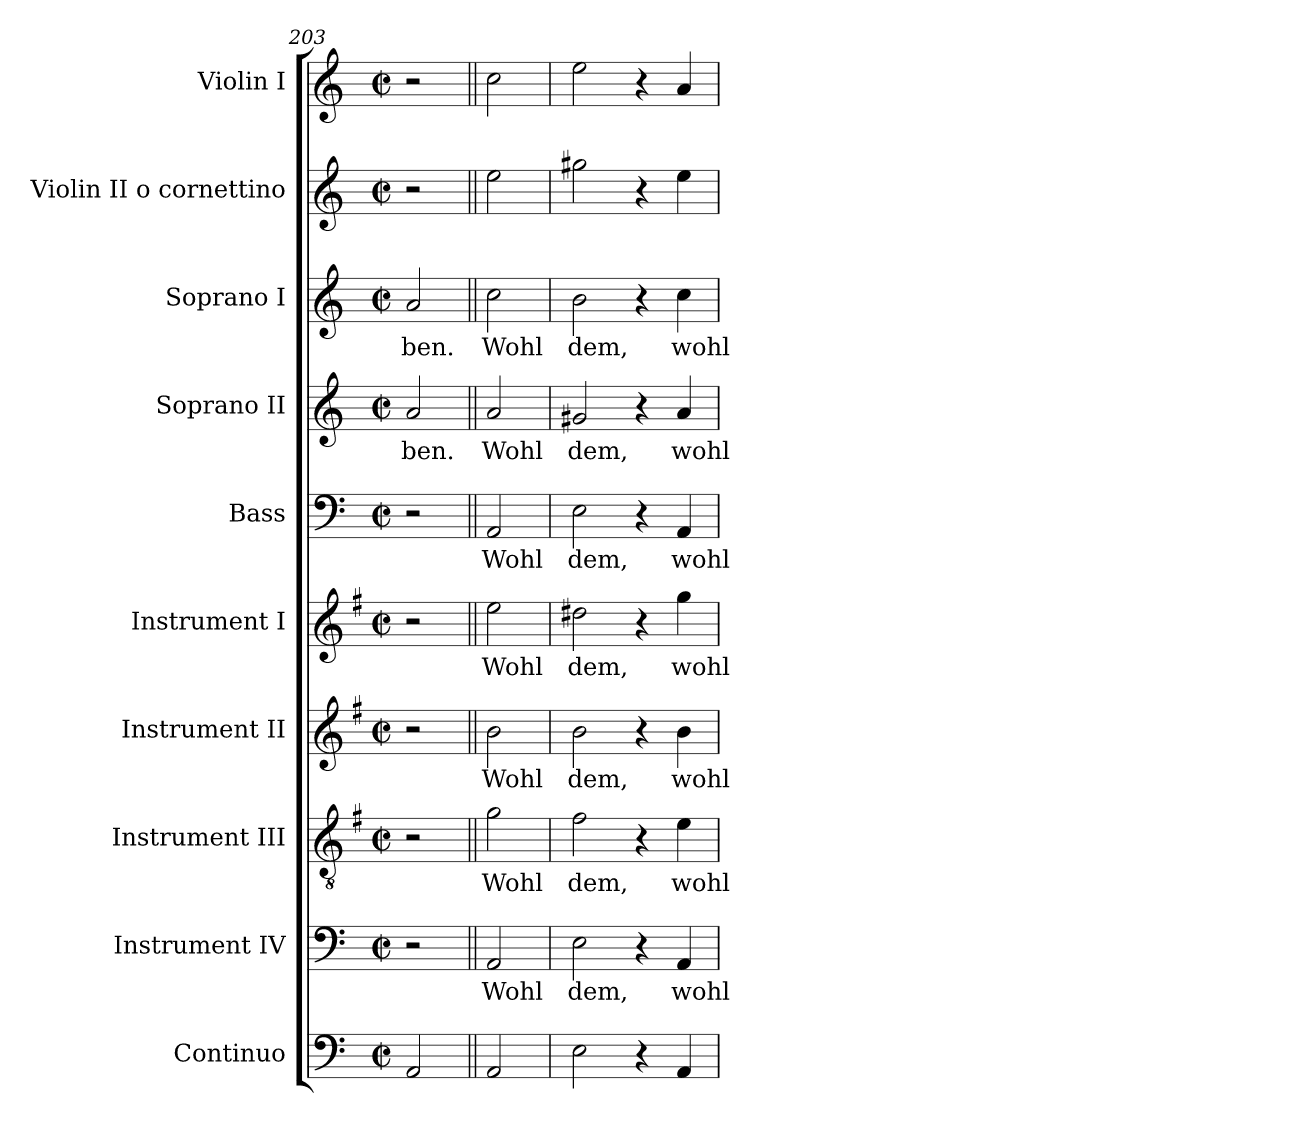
**kern	**kern	**text	**kern	**text	**kern	**text	**kern	**text	**kern	**text	**kern	**text	**kern	**text	**kern	**kern
*part10	*part9	*part9	*part8	*part8	*part7	*part7	*part6	*part6	*part5	*part5	*part4	*part4	*part3	*part3	*part2	*part1
*staff10	*staff9	*staff9	*staff8	*staff8	*staff7	*staff7	*staff6	*staff6	*staff5	*staff5	*staff4	*staff4	*staff3	*staff3	*staff2	*staff1
*I"Continuo	*I"Instrument IV	*	*I"Instrument III	*	*I"Instrument II	*	*I"Instrument I	*	*I"Bass	*	*I"Soprano II	*	*I"Soprano I	*	*I"Violin II o cornettino	*I"Violin I
*	*I'IV	*	*I'III	*	*I'II	*	*I'I	*	*I'B	*	*I'S II	*	*I'S I	*	*I'Vn II	*I'Vn I
*clefF4	*clefF4	*	*clefGv2	*	*clefG2	*	*clefG2	*	*clefF4	*	*clefG2	*	*clefG2	*	*clefG2	*clefG2
*	*	*	*ITrd4c7	*	*ITrd4c7	*	*ITrd4c7	*	*	*	*	*	*	*	*	*
*k[]	*k[]	*	*k[]	*	*k[]	*	*k[]	*	*k[]	*	*k[]	*	*k[]	*	*k[]	*k[]
*C:	*C:	*	*C:	*	*C:	*	*C:	*	*C:	*	*C:	*	*C:	*	*C:	*C:
*M2/2	*M2/2	*	*M2/2	*	*M2/2	*	*M2/2	*	*M2/2	*	*M2/2	*	*M2/2	*	*M2/2	*M2/2
*met(c|)	*met(c|)	*	*met(c|)	*	*met(c|)	*	*met(c|)	*	*met(c|)	*	*met(c|)	*	*met(c|)	*	*met(c|)	*met(c|)
=203	=203	=203	=203	=203	=203	=203	=203	=203	=203	=203	=203	=203	=203	=203	=203	=203
!	!	!	!	!	!	!	!	!	!	!	!	!LO:LY:b	!	!LO:LY:b	!	!
2AA	2r	.	2r	.	2r	.	2r	.	2r	.	2a	ben.	2a	-ben.	2r	2r
=204||	=204||	=204||	=204||	=204||	=204||	=204||	=204||	=204||	=204||	=204||	=204||	=204||	=204||	=204||	=204||	=204||
!	!	!LO:LY:b	!	!LO:LY:b	!	!LO:LY:b	!	!LO:LY:b	!	!LO:LY:b	!	!LO:LY:b	!	!LO:LY:b	!	!
2AA	2AA	Wohl	2c	Wohl	2e	Wohl	2a	Wohl	2AA	Wohl	2a	Wohl	2cc	Wohl	2ee	2cc
=205	=205	=205	=205	=205	=205	=205	=205	=205	=205	=205	=205	=205	=205	=205	=205	=205
!	!	!LO:LY:b	!	!LO:LY:b	!	!LO:LY:b	!	!LO:LY:b	!	!LO:LY:b	!	!LO:LY:b	!	!LO:LY:b	!	!
2E	2E	dem,	2B	dem,	2e	dem,	2g#X	dem,	2E	dem,	2g#X	dem,	2b	dem,	2gg#X	2ee
4r	4r	.	4r	.	4r	.	4r	.	4r	.	4r	.	4r	.	4r	4r
!	!	!LO:LY:b	!	!LO:LY:b	!	!LO:LY:b	!	!LO:LY:b	!	!LO:LY:b	!	!LO:LY:b	!	!LO:LY:b	!	!
4AA	4AA	wohl	4A	wohl	4e	wohl	4cc	wohl	4AA	wohl	4a	wohl	4cc	wohl	4ee	4a
=	=	=	=	=	=	=	=	=	=	=	=	=	=	=	=	=
*-	*-	*-	*-	*-	*-	*-	*-	*-	*-	*-	*-	*-	*-	*-	*-	*-
